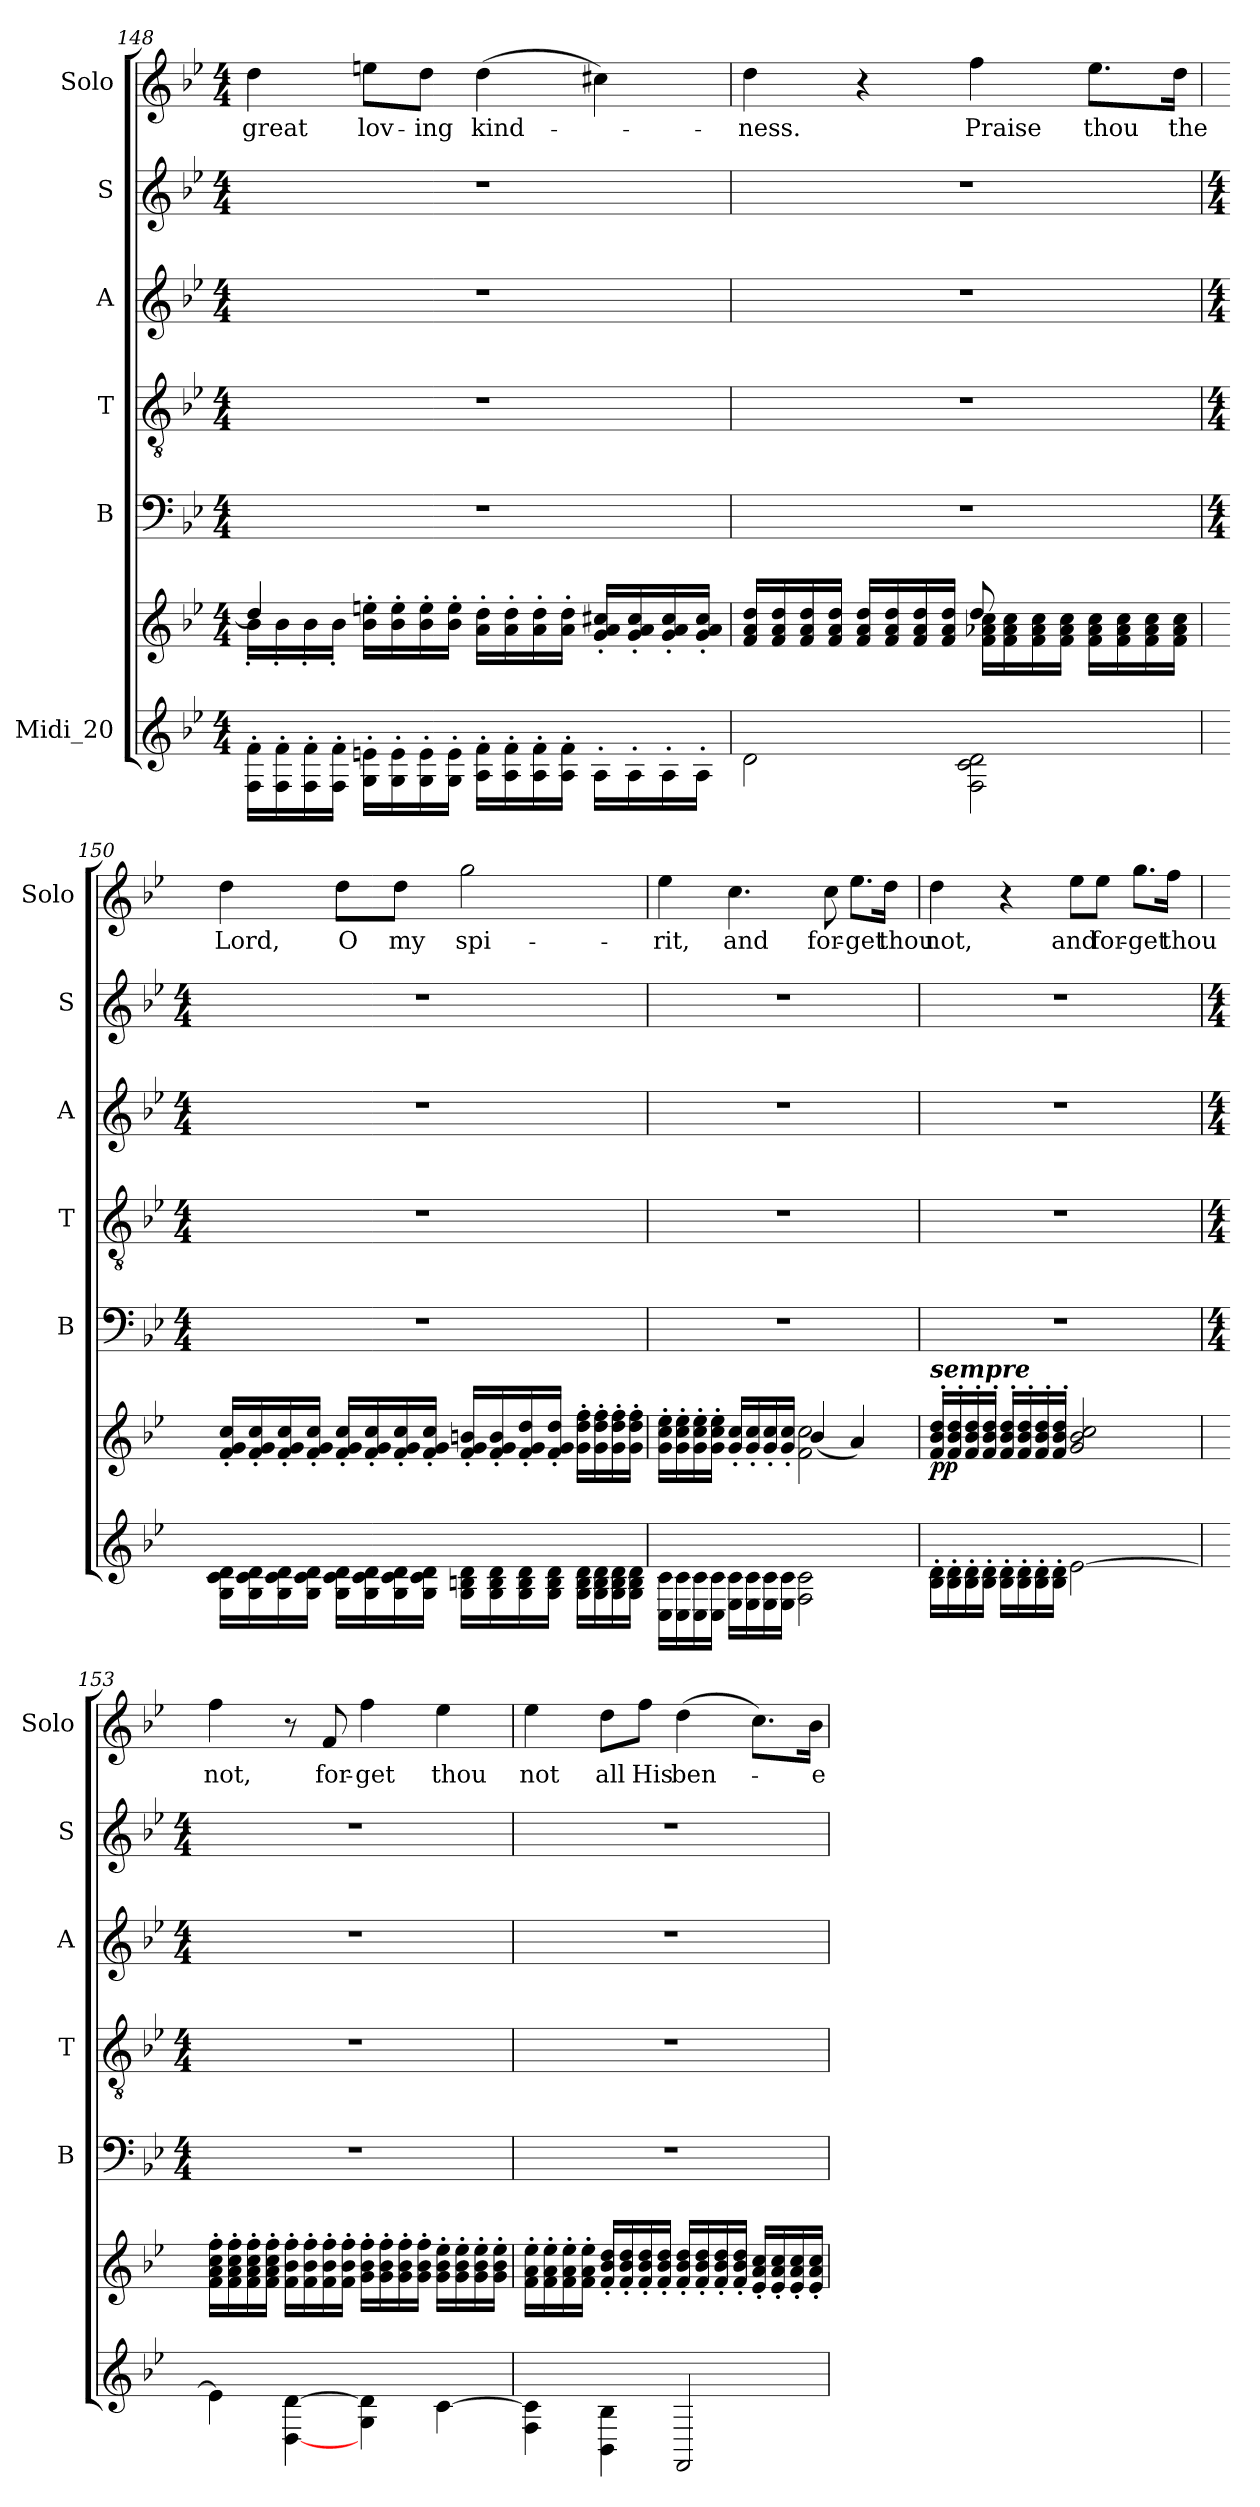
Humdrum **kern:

**kern	**kern	**dynam	**kern	**kern	**kern	**kern	**kern	**text
*part6	*part6	*part6	*part5	*part4	*part3	*part2	*part1	*part1
*staff7	*staff6	*staff6/7	*staff5	*staff4	*staff3	*staff2	*staff1	*staff1
*I"Midi_20	*	*	*I"B	*I"T	*I"A	*I"S	*I"Solo	*
*	*	*	*I'B	*I'T	*I'A	*I'S	*I'Solo	*
*clefG2	*clefG2	*	*clefF4	*clefGv2	*clefG2	*clefG2	*clefG2	*
*k[b-e-]	*k[b-e-]	*	*k[b-e-]	*k[b-e-]	*k[b-e-]	*k[b-e-]	*k[b-e-]	*
*B-:	*B-:	*	*B-:	*B-:	*B-:	*B-:	*B-:	*
*M4/4	*M4/4	*	*M4/4	*M4/4	*M4/4	*M4/4	*M4/4	*
=148	=148	=148	=148	=148	=148	=148	=148	=148
*	*^	*	*	*	*	*	*	*
!	!	!	!	!	!	!	!	!	!LO:LY:b
16F\' 16f\'LL	4dd/]	16b-'\LL	.	1r	1r	1r	1r	4dd\	great
16F\' 16f\'	.	16b-'\	.	.	.	.	.	.	.
16F\' 16f\'	.	16b-'\	.	.	.	.	.	.	.
16F\' 16f\'JJ	.	16b-'\JJ	.	.	.	.	.	.	.
!	!	!	!	!	!	!	!	!	!LO:LY:b
16G\' 16en\'LL	16b-\' 16een\'LL	4ryy	.	.	.	.	.	8een\L	lov-
16G\' 16e\'	16b-\' 16ee\'	.	.	.	.	.	.	.	.
!	!	!	!	!	!	!	!	!	!LO:LY:b
16G\' 16e\'	16b-\' 16ee\'	.	.	.	.	.	.	8dd\J	-ing
16G\' 16e\'JJ	16b-\' 16ee\'JJ	.	.	.	.	.	.	.	.
!	!	!	!	!	!	!	!	!	!LO:LY:b
16A\' 16f\'LL	16a\' 16dd\'LL	2ryy	.	.	.	.	.	(>4dd\	kind-
16A\' 16f\'	16a\' 16dd\'	.	.	.	.	.	.	.	.
16A\' 16f\'	16a\' 16dd\'	.	.	.	.	.	.	.	.
16A\' 16f\'JJ	16a\' 16dd\'JJ	.	.	.	.	.	.	.	.
16A'\LL	16g/' 16a/' 16cc#X/'LL	.	.	.	.	.	.	4cc#X\)	.
16A'\	16g/' 16a/' 16cc#/'	.	.	.	.	.	.	.	.
16A'\	16g/' 16a/' 16cc#/'	.	.	.	.	.	.	.	.
16A'\JJ	16g/' 16a/' 16cc#/'JJ	.	.	.	.	.	.	.	.
!!LO:LB:g=z
=149	=149	=149	=149	=149	=149	=149	=149	=149	=149
!	!	!	!	!	!	!	!	!	!LO:LY:b
2d\	16f/ 16a/ 16dd/LL	2ryy	.	1r	1r	1r	1r	4dd\	ness.
.	16f/ 16a/ 16dd/	.	.	.	.	.	.	.	.
.	16f/ 16a/ 16dd/	.	.	.	.	.	.	.	.
.	16f/ 16a/ 16dd/JJ	.	.	.	.	.	.	.	.
.	16f/ 16a/ 16dd/LL	.	.	.	.	.	.	4r	.
.	16f/ 16a/ 16dd/	.	.	.	.	.	.	.	.
.	16f/ 16a/ 16dd/	.	.	.	.	.	.	.	.
.	16f/ 16a/ 16dd/JJ	.	.	.	.	.	.	.	.
!	!	!	!	!	!	!	!	!	!LO:LY:b
2F\ 2c\ 2d\	8dd/	16f\ 16a-X\ 16cc\LL	.	.	.	.	.	4ff\	Praise
.	.	16f\ 16a-\ 16cc\	.	.	.	.	.	.	.
.	8ryy	16f\ 16a-\ 16cc\	.	.	.	.	.	.	.
.	.	16f\ 16a-\ 16cc\JJ	.	.	.	.	.	.	.
!	!	!	!	!	!	!	!	!	!LO:LY:b
.	4ryy	16f\ 16a-\ 16cc\LL	.	.	.	.	.	8.ee-i\L	thou
.	.	16f\ 16a-\ 16cc\	.	.	.	.	.	.	.
.	.	16f\ 16a-\ 16cc\	.	.	.	.	.	.	.
!	!	!	!	!	!	!	!	!	!LO:LY:b
.	.	16f\ 16a-\ 16cc\JJ	.	.	.	.	.	16dd\Jk	the
!!LO:PB:g=z
=150	=150	=150	=150	=150	=150	=150	=150	=150	=150
*	*	*	*	*M4/4	*M4/4	*M4/4	*M4/4	*	*
!	!	!	!	!	!	!	!	!	!LO:LY:b
16G\ 16c\ 16d\LL	16f/' 16g/' 16cc/'LL	2ryy	.	1r	1r	1r	1r	4dd\	Lord,
16G\ 16c\ 16d\	16f/' 16g/' 16cc/'	.	.	.	.	.	.	.	.
16G\ 16c\ 16d\	16f/' 16g/' 16cc/'	.	.	.	.	.	.	.	.
16G\ 16c\ 16d\JJ	16f/' 16g/' 16cc/'JJ	.	.	.	.	.	.	.	.
!	!	!	!	!	!	!	!	!	!LO:LY:b
16G\ 16c\ 16d\LL	16f/' 16g/' 16cc/'LL	.	.	.	.	.	.	8dd\L	O
16G\ 16c\ 16d\	16f/' 16g/' 16cc/'	.	.	.	.	.	.	.	.
!	!	!	!	!	!	!	!	!	!LO:LY:b
16G\ 16c\ 16d\	16f/' 16g/' 16cc/'	.	.	.	.	.	.	8dd\J	my
16G\ 16c\ 16d\JJ	16f/' 16g/' 16cc/'JJ	.	.	.	.	.	.	.	.
!	!	!	!	!	!	!	!	!	!LO:LY:b
16G\ 16Bn\ 16d\LL	16f/' 16g/' 16bn/'LL	4ryy	.	.	.	.	.	2gg\	spi-
16G\ 16B\ 16d\	16f/' 16g/' 16b/'	.	.	.	.	.	.	.	.
16G\ 16B\ 16d\	16f/' 16g/' 16dd/'	.	.	.	.	.	.	.	.
16G\ 16B\ 16d\JJ	16f/' 16g/' 16dd/'JJ	.	.	.	.	.	.	.	.
16G\ 16B\ 16d\LL	16g\' 16dd\' 16ff\'LL	4ryy	.	.	.	.	.	.	.
16G\ 16B\ 16d\	16g\' 16dd\' 16ff\'	.	.	.	.	.	.	.	.
16G\ 16B\ 16d\	16g\' 16dd\' 16ff\'	.	.	.	.	.	.	.	.
16G\ 16B\ 16d\JJ	16g\' 16dd\' 16ff\'JJ	.	.	.	.	.	.	.	.
=151	=151	=151	=151	=151	=151	=151	=151	=151	=151
!	!	!	!	!	!	!	!	!	!LO:LY:b
16C\ 16c\LL	16g\' 16cc\' 16ee-\'LL	2ryy	.	1r	1r	1r	1r	4ee-\	-rit,
16C\ 16c\	16g\' 16cc\' 16ee-\'	.	.	.	.	.	.	.	.
16C\ 16c\	16g\' 16cc\' 16ee-\'	.	.	.	.	.	.	.	.
16C\ 16c\JJ	16g\' 16cc\' 16ee-\'JJ	.	.	.	.	.	.	.	.
!	!	!	!	!	!	!	!	!	!LO:LY:b
16E-\ 16c\LL	16g/' 16cc/'LL	.	.	.	.	.	.	4.cc\	and
16E-\ 16c\	16g/' 16cc/'	.	.	.	.	.	.	.	.
16E-\ 16c\	16g/' 16cc/'	.	.	.	.	.	.	.	.
16E-\ 16c\JJ	16g/' 16cc/'JJ	.	.	.	.	.	.	.	.
2F\ 2c\	2f\ 2cc\	(<4b-/	.	.	.	.	.	.	.
!	!	!	!	!	!	!	!	!	!LO:LY:b
.	.	.	.	.	.	.	.	8cc\	for-
!	!	!	!	!	!	!	!	!	!LO:LY:b
.	.	4a/)	.	.	.	.	.	8.ee-\L	-get
!	!	!	!	!	!	!	!	!	!LO:LY:b
.	.	.	.	.	.	.	.	16dd\Jk	thou
!!LO:LB:g=z
=152	=152	=152	=152	=152	=152	=152	=152	=152	=152
!	!LO:TX:a:Bi:t=sempre	!	!	!	!	!	!	!	!
!	!	!	!LO:DY:b	!	!	!	!	!	!LO:LY:b
16B-\' 16d\'LL	16f/' 16b-/' 16dd/'LL	1ryy	pp	1r	1r	1r	1r	4dd\	not,
16B-\' 16d\'	16f/' 16b-/' 16dd/'	.	.	.	.	.	.	.	.
16B-\' 16d\'	16f/' 16b-/' 16dd/'	.	.	.	.	.	.	.	.
16B-\' 16d\'JJ	16f/' 16b-/' 16dd/'JJ	.	.	.	.	.	.	.	.
16B-\' 16d\'LL	16f/' 16b-/' 16dd/'LL	.	.	.	.	.	.	4r	.
16B-\' 16d\'	16f/' 16b-/' 16dd/'	.	.	.	.	.	.	.	.
16B-\' 16d\'	16f/' 16b-/' 16dd/'	.	.	.	.	.	.	.	.
16B-\' 16d\'JJ	16f/' 16b-/' 16dd/'JJ	.	.	.	.	.	.	.	.
!	!	!	!	!	!	!	!	!	!LO:LY:b
[2e-\	2g/ 2b-/ 2cc/	.	.	.	.	.	.	8ee-\L	and
!	!	!	!	!	!	!	!	!	!LO:LY:b
.	.	.	.	.	.	.	.	8ee-\J	for-
!	!	!	!	!	!	!	!	!	!LO:LY:b
.	.	.	.	.	.	.	.	8.gg\L	-get
!	!	!	!	!	!	!	!	!	!LO:LY:b
.	.	.	.	.	.	.	.	16ff\Jk	thou
*	*v	*v	*	*	*	*	*	*	*
!!LO:PB:g=z
=153	=153	=153	=153	=153	=153	=153	=153	=153
*	*	*	*M4/4	*M4/4	*M4/4	*M4/4	*	*
!	!	!	!	!	!	!	!	!LO:LY:b
4e-\]	16f\' 16a\' 16cc\' 16ff\'LL	.	1r	1r	1r	1r	4ff\	not,
.	16f\' 16a\' 16cc\' 16ff\'	.	.	.	.	.	.	.
.	16f\' 16a\' 16cc\' 16ff\'	.	.	.	.	.	.	.
.	16f\' 16a\' 16cc\' 16ff\'JJ	.	.	.	.	.	.	.
[4D\ [4d\	16f\' 16b-\' 16ff\'LL	.	.	.	.	.	8r	.
.	16f\' 16b-\' 16ff\'	.	.	.	.	.	.	.
!	!	!	!	!	!	!	!	!LO:LY:b
.	16f\' 16b-\' 16ff\'	.	.	.	.	.	8f/	for-
.	16f\' 16b-\' 16ff\'JJ	.	.	.	.	.	.	.
!	!	!	!	!	!	!	!	!LO:LY:b
4G\ 4d\]	16g\' 16b-\' 16ff\'LL	.	.	.	.	.	4ff\	-get
.	16g\' 16b-\' 16ff\'	.	.	.	.	.	.	.
.	16g\' 16b-\' 16ff\'	.	.	.	.	.	.	.
.	16g\' 16b-\' 16ff\'JJ	.	.	.	.	.	.	.
!	!	!	!	!	!	!	!	!LO:LY:b
[4c\	16g\' 16b-\' 16ee-\'LL	.	.	.	.	.	4ee-\	thou
.	16g\' 16b-\' 16ee-\'	.	.	.	.	.	.	.
.	16g\' 16b-\' 16ee-\'	.	.	.	.	.	.	.
.	16g\' 16b-\' 16ee-\'JJ	.	.	.	.	.	.	.
=154	=154	=154	=154	=154	=154	=154	=154	=154
!	!	!	!	!	!	!	!	!LO:LY:b
4F\ 4c\]	16f\' 16a\' 16ee-\'LL	.	1r	1r	1r	1r	4ee-\	not
.	16f\' 16a\' 16ee-\'	.	.	.	.	.	.	.
.	16f\' 16a\' 16ee-\'	.	.	.	.	.	.	.
.	16f\' 16a\' 16ee-\'JJ	.	.	.	.	.	.	.
!	!	!	!	!	!	!	!	!LO:LY:b
4BB-\ 4B-\	16f/' 16b-/' 16dd/'LL	.	.	.	.	.	8dd\L	all
.	16f/' 16b-/' 16dd/'	.	.	.	.	.	.	.
!	!	!	!	!	!	!	!	!LO:LY:b
.	16f/' 16b-/' 16dd/'	.	.	.	.	.	8ff\J	His
.	16f/' 16b-/' 16dd/'JJ	.	.	.	.	.	.	.
!	!	!	!	!	!	!	!	!LO:LY:b
2FF/	16f/' 16b-/' 16dd/'LL	.	.	.	.	.	(>4dd\	ben-
.	16f/' 16b-/' 16dd/'	.	.	.	.	.	.	.
.	16f/' 16b-/' 16dd/'	.	.	.	.	.	.	.
.	16f/' 16b-/' 16dd/'JJ	.	.	.	.	.	.	.
.	16e-/' 16a/' 16cc/'LL	.	.	.	.	.	8.cc\L)	.
.	16e-/' 16a/' 16cc/'	.	.	.	.	.	.	.
.	16e-/' 16a/' 16cc/'	.	.	.	.	.	.	.
!	!	!	!	!	!	!	!	!LO:LY:b
.	16e-/' 16a/' 16cc/'JJ	.	.	.	.	.	16b-\Jk	e-
=	=	=	=	=	=	=	=	=
*-	*-	*-	*-	*-	*-	*-	*-	*-
